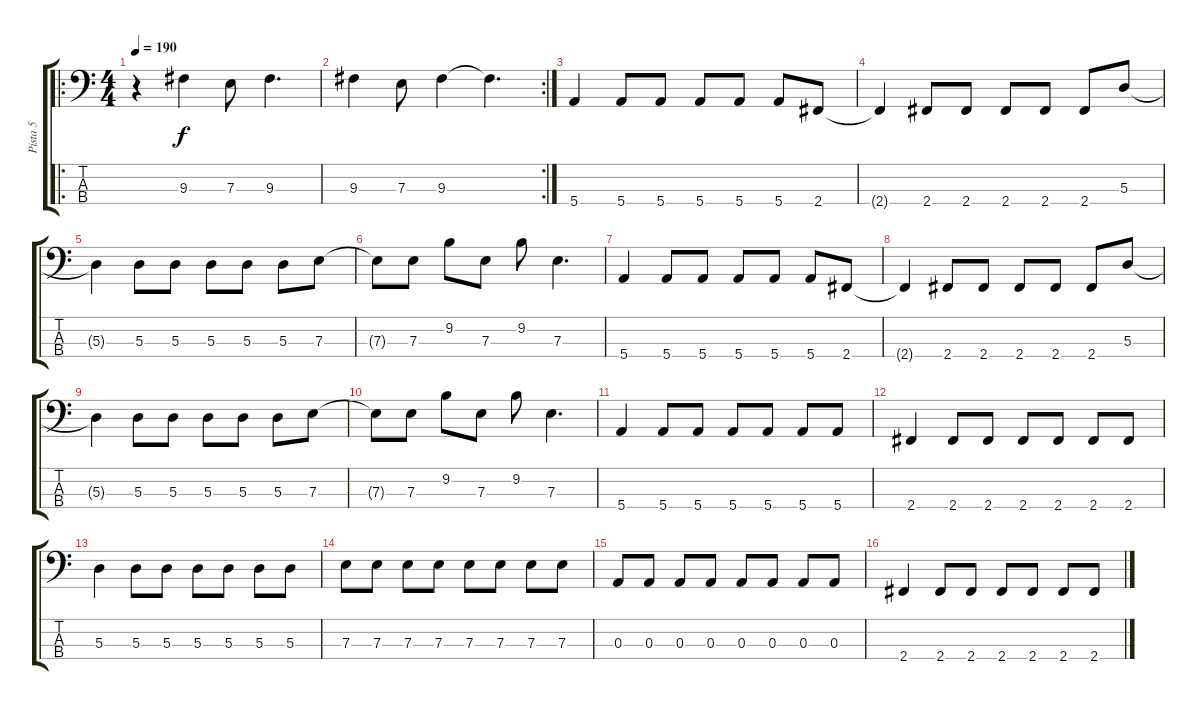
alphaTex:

\track ("Pista 5" "Pista 5") {instrument electricbassfinger}
\staff {score tabs}
\tuning (G2 D2 A1 E1) {hide}
\ro
\ts (4 4)
\tempo 190
\clef f4
\ks c
r.4{dy f} 9.3.4 7.3.8 9.3.4{d} |
\rc 2
9.3.4 7.3.8 9.3.4 9.3{t}.4{d} |
5.4.4 5.4.8 5.4.8 5.4.8 5.4.8 5.4.8 2.4.8 |
2.4{t}.4 2.4.8 2.4.8 2.4.8 2.4.8 2.4.8 5.3.8 |
5.3{t}.4 5.3.8 5.3.8 5.3.8 5.3.8 5.3.8 7.3.8 |
7.3{t}.8 7.3.8 9.2.8 7.3.8 9.2.8 7.3.4{d} |
5.4.4 5.4.8 5.4.8 5.4.8 5.4.8 5.4.8 2.4.8 |
2.4{t}.4 2.4.8 2.4.8 2.4.8 2.4.8 2.4.8 5.3.8 |
5.3{t}.4 5.3.8 5.3.8 5.3.8 5.3.8 5.3.8 7.3.8 |
7.3{t}.8 7.3.8 9.2.8 7.3.8 9.2.8 7.3.4{d} |
5.4.4 5.4.8 5.4.8 5.4.8 5.4.8 5.4.8 5.4.8 |
2.4.4 2.4.8 2.4.8 2.4.8 2.4.8 2.4.8 2.4.8 |
5.3.4 5.3.8 5.3.8 5.3.8 5.3.8 5.3.8 5.3.8 |
7.3.8 7.3.8 7.3.8 7.3.8 7.3.8 7.3.8 7.3.8 7.3.8 |
0.3.8 0.3.8 0.3.8 0.3.8 0.3.8 0.3.8 0.3.8 0.3.8 |
2.4.4 2.4.8 2.4.8 2.4.8 2.4.8 2.4.8 2.4.8
